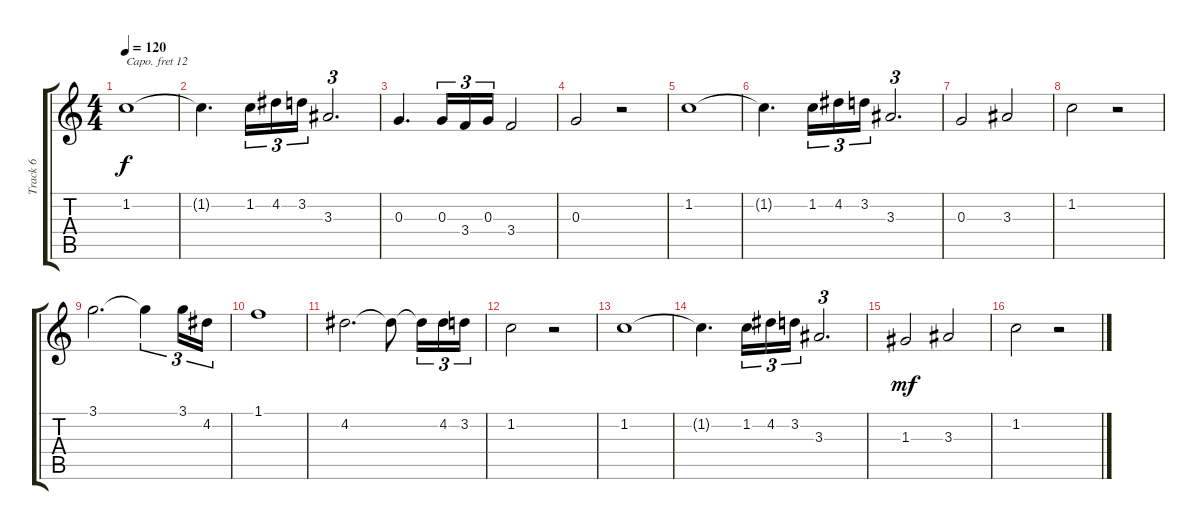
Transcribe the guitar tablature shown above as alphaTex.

\track ("Track 6" "Track 6") {instrument panflute}
\staff {score tabs}
\capo 12
\tuning (E4 B3 G3 D3 A2 E2) {hide}
\ts (4 4)
\tempo 120
\clef g2
\ks c
1.2.1{dy f} |
1.2{t}.4{d} 1.2.16{tu (3 2)} 4.2.16{tu (3 2)} 3.2.16{tu (3 2)} 3.3.2{d tu (3 2)} |
0.3.4{d} 0.3.16{tu (3 2)} 3.4.16{tu (3 2)} 0.3.16{tu (3 2)} 3.4.2 |
0.3.2 r.2 |
1.2.1 |
1.2{t}.4{d} 1.2.16{tu (3 2)} 4.2.16{tu (3 2)} 3.2.16{tu (3 2)} 3.3.2{d tu (3 2)} |
0.3.2 3.3.2 |
1.2.2 r.2 |
3.1.2{d} 3.1{t}.4{tu (3 2)} 3.1.16{tu (3 2)} 4.2.16{tu (3 2)} |
1.1.1 |
4.2.2{d} 4.2{t}.8 4.2{t}.16{tu (3 2)} 4.2.16{tu (3 2)} 3.2.16{tu (3 2)} |
1.2.2 r.2 |
1.2.1 |
1.2{t}.4{d} 1.2.16{tu (3 2)} 4.2.16{tu (3 2)} 3.2.16{tu (3 2)} 3.3.2{d tu (3 2)} |
1.3.2{dy mf} 3.3.2 |
1.2.2 r.2
